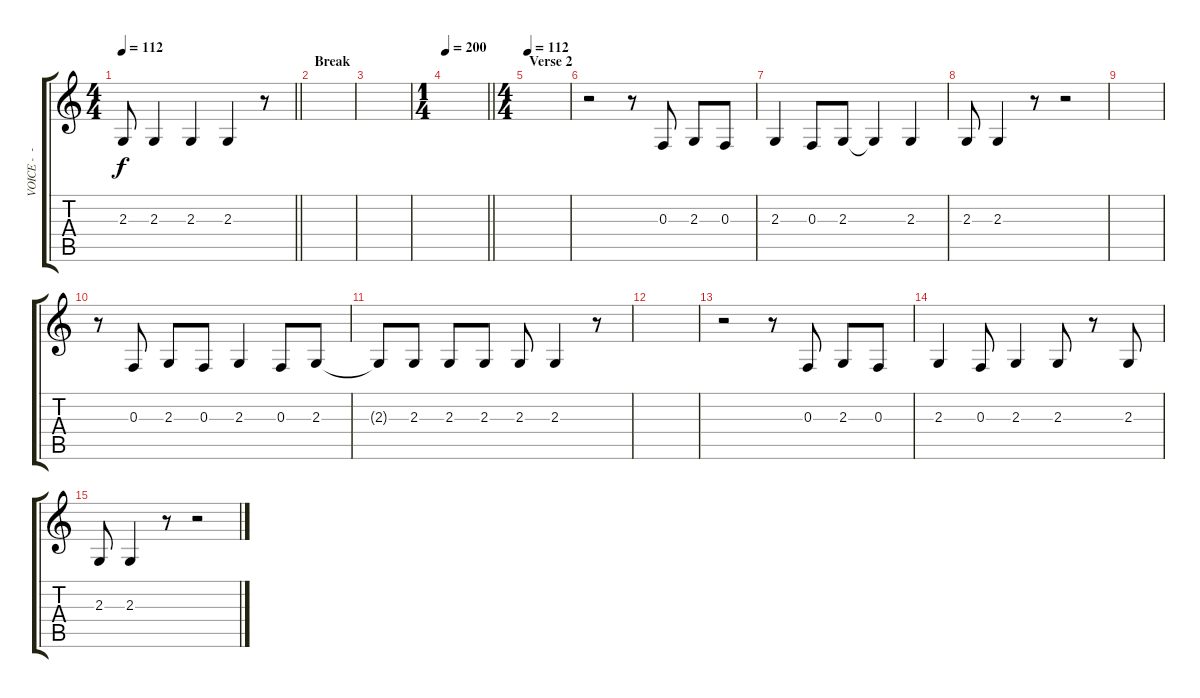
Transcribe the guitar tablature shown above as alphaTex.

\track ("VOICE -  - Joe Duplantier" "VOICE -  -") {instrument lead2sawtooth}
\staff {score tabs}
\tuning (D4 A3 F3 C3 G2 D2) {hide}
\ts (4 4)
\tempo 112
\clef g2
\barLineRight lightlight
\ks c
2.3{t}.8{dy f} 2.3.4 2.3.4 2.3.4 r.8 |
\section ("" "Break")
|
|
\ts (1 4)
\tempo 200
\barLineRight lightlight
|
\ts (4 4)
\section ("" "Verse 2")
\tempo 112
|
r.2 r.8 0.3.8 2.3.8 0.3.8 |
2.3.4 0.3.8 2.3.8 2.3{t}.4 2.3.4 |
2.3.8 2.3.4 r.8 r.2 |
|
r.8 0.3.8 2.3.8 0.3.8 2.3.4 0.3.8 2.3.8 |
2.3{t}.8 2.3.8 2.3.8 2.3.8 2.3.8 2.3.4 r.8 |
|
r.2 r.8 0.3.8 2.3.8 0.3.8 |
2.3.4 0.3.8 2.3.4 2.3.8 r.8 2.3.8 |
2.3.8 2.3.4 r.8 r.2
